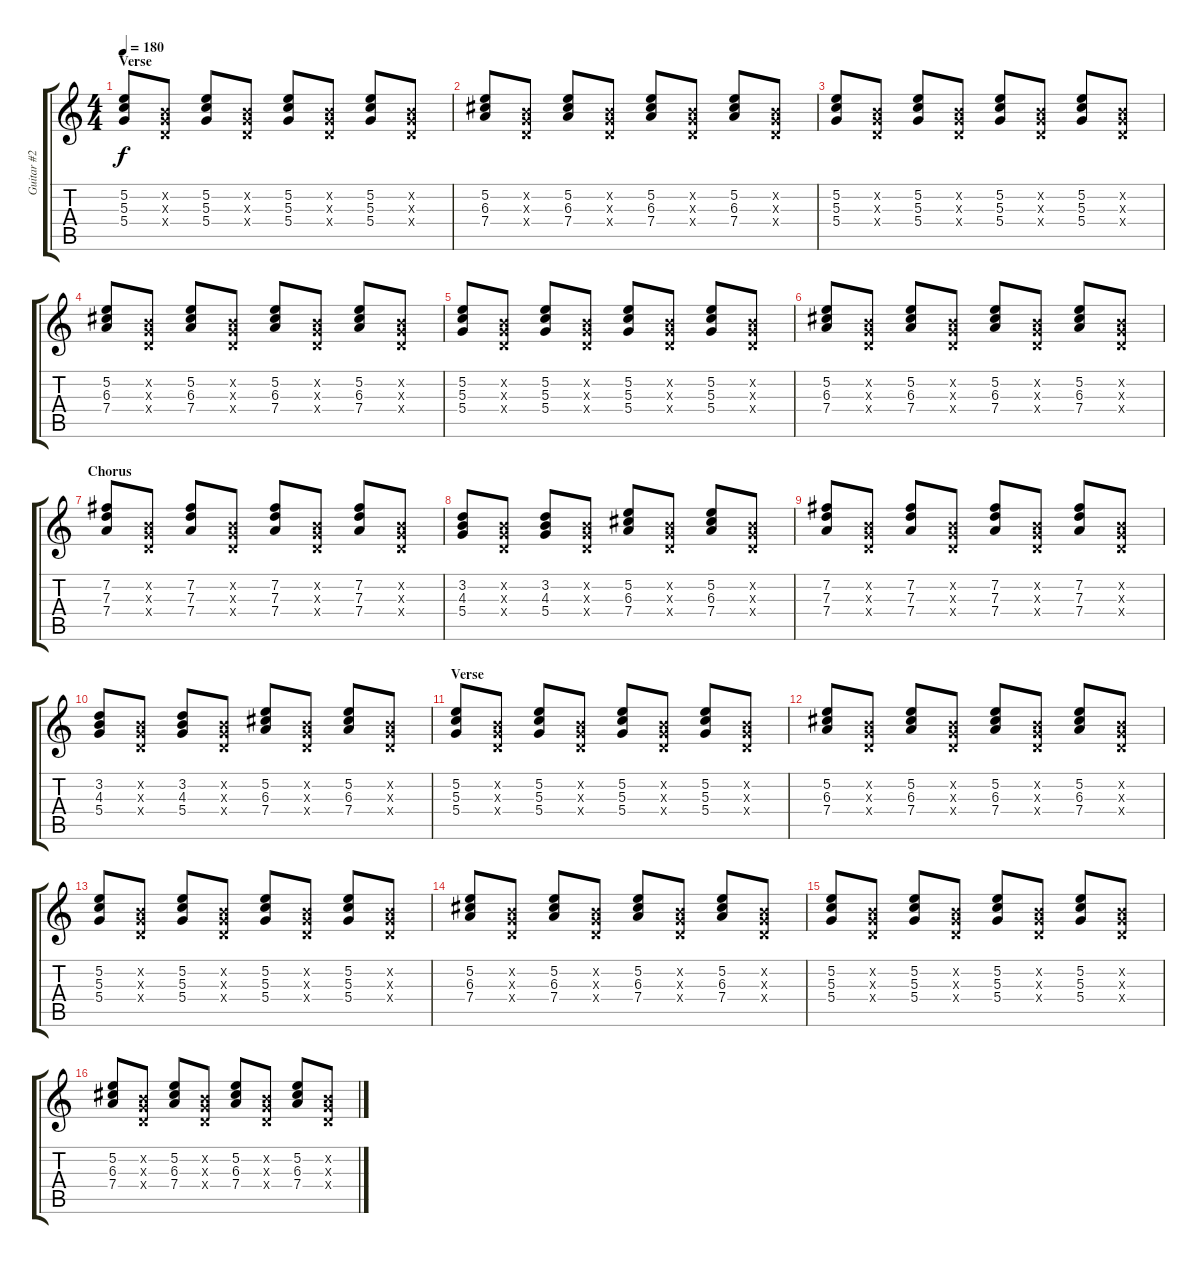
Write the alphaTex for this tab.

\track ("Guitar #2" "Guitar #2") {instrument overdrivenguitar}
\staff {score tabs}
\tuning (E4 B3 G3 D3 A2 E2) {hide}
\ts (4 4)
\section ("" "Verse")
\tempo 180
\clef g2
\ks c
(5.2 5.3 5.4).8{dy f instrument overdrivenguitar} (0.2{x} 0.3{x} 0.4{x}).8 (5.2 5.3 5.4).8 (0.2{x} 0.3{x} 0.4{x}).8 (5.2 5.3 5.4).8 (0.2{x} 0.3{x} 0.4{x}).8 (5.2 5.3 5.4).8 (0.2{x} 0.3{x} 0.4{x}).8 |
(5.2 6.3 7.4).8 (0.2{x} 0.3{x} 0.4{x}).8 (5.2 6.3 7.4).8 (0.2{x} 0.3{x} 0.4{x}).8 (5.2 6.3 7.4).8 (0.2{x} 0.3{x} 0.4{x}).8 (5.2 6.3 7.4).8 (0.2{x} 0.3{x} 0.4{x}).8 |
(5.2 5.3 5.4).8 (0.2{x} 0.3{x} 0.4{x}).8 (5.2 5.3 5.4).8 (0.2{x} 0.3{x} 0.4{x}).8 (5.2 5.3 5.4).8 (0.2{x} 0.3{x} 0.4{x}).8 (5.2 5.3 5.4).8 (0.2{x} 0.3{x} 0.4{x}).8 |
(5.2 6.3 7.4).8 (0.2{x} 0.3{x} 0.4{x}).8 (5.2 6.3 7.4).8 (0.2{x} 0.3{x} 0.4{x}).8 (5.2 6.3 7.4).8 (0.2{x} 0.3{x} 0.4{x}).8 (5.2 6.3 7.4).8 (0.2{x} 0.3{x} 0.4{x}).8 |
(5.2 5.3 5.4).8 (0.2{x} 0.3{x} 0.4{x}).8 (5.2 5.3 5.4).8 (0.2{x} 0.3{x} 0.4{x}).8 (5.2 5.3 5.4).8 (0.2{x} 0.3{x} 0.4{x}).8 (5.2 5.3 5.4).8 (0.2{x} 0.3{x} 0.4{x}).8 |
(5.2 6.3 7.4).8 (0.2{x} 0.3{x} 0.4{x}).8 (5.2 6.3 7.4).8 (0.2{x} 0.3{x} 0.4{x}).8 (5.2 6.3 7.4).8 (0.2{x} 0.3{x} 0.4{x}).8 (5.2 6.3 7.4).8 (0.2{x} 0.3{x} 0.4{x}).8 |
\section ("" "Chorus")
(7.2 7.3 7.4).8 (0.2{x} 0.3{x} 0.4{x}).8 (7.2 7.3 7.4).8 (0.2{x} 0.3{x} 0.4{x}).8 (7.2 7.3 7.4).8 (0.2{x} 0.3{x} 0.4{x}).8 (7.2 7.3 7.4).8 (0.2{x} 0.3{x} 0.4{x}).8 |
(3.2 4.3 5.4).8 (0.2{x} 0.3{x} 0.4{x}).8 (3.2 4.3 5.4).8 (0.2{x} 0.3{x} 0.4{x}).8 (5.2 6.3 7.4).8 (0.2{x} 0.3{x} 0.4{x}).8 (5.2 6.3 7.4).8 (0.2{x} 0.3{x} 0.4{x}).8 |
(7.2 7.3 7.4).8 (0.2{x} 0.3{x} 0.4{x}).8 (7.2 7.3 7.4).8 (0.2{x} 0.3{x} 0.4{x}).8 (7.2 7.3 7.4).8 (0.2{x} 0.3{x} 0.4{x}).8 (7.2 7.3 7.4).8 (0.2{x} 0.3{x} 0.4{x}).8 |
(3.2 4.3 5.4).8 (0.2{x} 0.3{x} 0.4{x}).8 (3.2 4.3 5.4).8 (0.2{x} 0.3{x} 0.4{x}).8 (5.2 6.3 7.4).8 (0.2{x} 0.3{x} 0.4{x}).8 (5.2 6.3 7.4).8 (0.2{x} 0.3{x} 0.4{x}).8 |
\section ("" "Verse")
(5.2 5.3 5.4).8 (0.2{x} 0.3{x} 0.4{x}).8 (5.2 5.3 5.4).8 (0.2{x} 0.3{x} 0.4{x}).8 (5.2 5.3 5.4).8 (0.2{x} 0.3{x} 0.4{x}).8 (5.2 5.3 5.4).8 (0.2{x} 0.3{x} 0.4{x}).8 |
(5.2 6.3 7.4).8 (0.2{x} 0.3{x} 0.4{x}).8 (5.2 6.3 7.4).8 (0.2{x} 0.3{x} 0.4{x}).8 (5.2 6.3 7.4).8 (0.2{x} 0.3{x} 0.4{x}).8 (5.2 6.3 7.4).8 (0.2{x} 0.3{x} 0.4{x}).8 |
(5.2 5.3 5.4).8 (0.2{x} 0.3{x} 0.4{x}).8 (5.2 5.3 5.4).8 (0.2{x} 0.3{x} 0.4{x}).8 (5.2 5.3 5.4).8 (0.2{x} 0.3{x} 0.4{x}).8 (5.2 5.3 5.4).8 (0.2{x} 0.3{x} 0.4{x}).8 |
(5.2 6.3 7.4).8 (0.2{x} 0.3{x} 0.4{x}).8 (5.2 6.3 7.4).8 (0.2{x} 0.3{x} 0.4{x}).8 (5.2 6.3 7.4).8 (0.2{x} 0.3{x} 0.4{x}).8 (5.2 6.3 7.4).8 (0.2{x} 0.3{x} 0.4{x}).8 |
(5.2 5.3 5.4).8 (0.2{x} 0.3{x} 0.4{x}).8 (5.2 5.3 5.4).8 (0.2{x} 0.3{x} 0.4{x}).8 (5.2 5.3 5.4).8 (0.2{x} 0.3{x} 0.4{x}).8 (5.2 5.3 5.4).8 (0.2{x} 0.3{x} 0.4{x}).8 |
(5.2 6.3 7.4).8 (0.2{x} 0.3{x} 0.4{x}).8 (5.2 6.3 7.4).8 (0.2{x} 0.3{x} 0.4{x}).8 (5.2 6.3 7.4).8 (0.2{x} 0.3{x} 0.4{x}).8 (5.2 6.3 7.4).8 (0.2{x} 0.3{x} 0.4{x}).8
